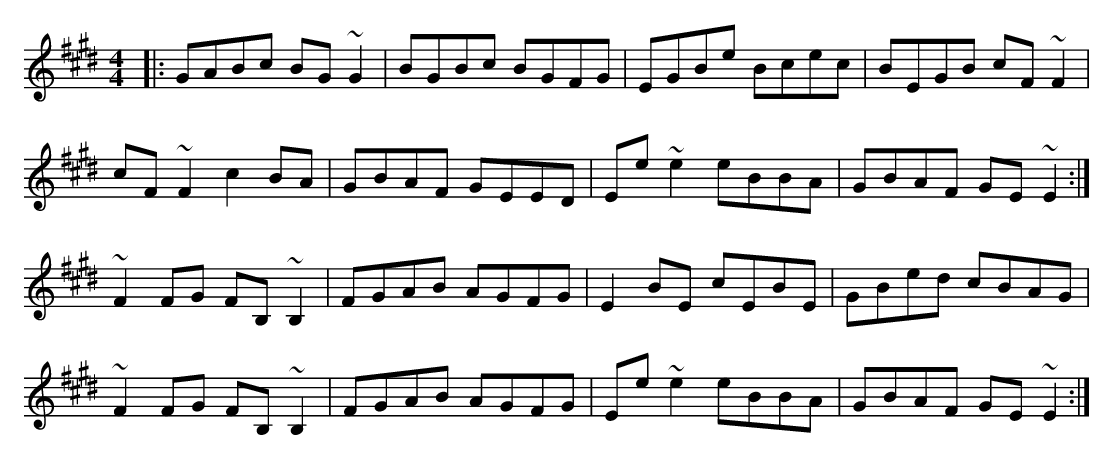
X:1
M:4/4
K:E
|:GABc BG~G2|BGBc BGFG|EGBe Bcec|BEGB cF~F2|
cF~F2 c2BA|GBAF GEED|Ee~e2 eBBA|GBAF GE~E2:|
~F2FG FB,~B,2|FGAB AGFG|E2BE cEBE|GBed cBAG|
~F2FG FB,~B,2|FGAB AGFG|Ee~e2 eBBA|GBAF GE~E2:|
